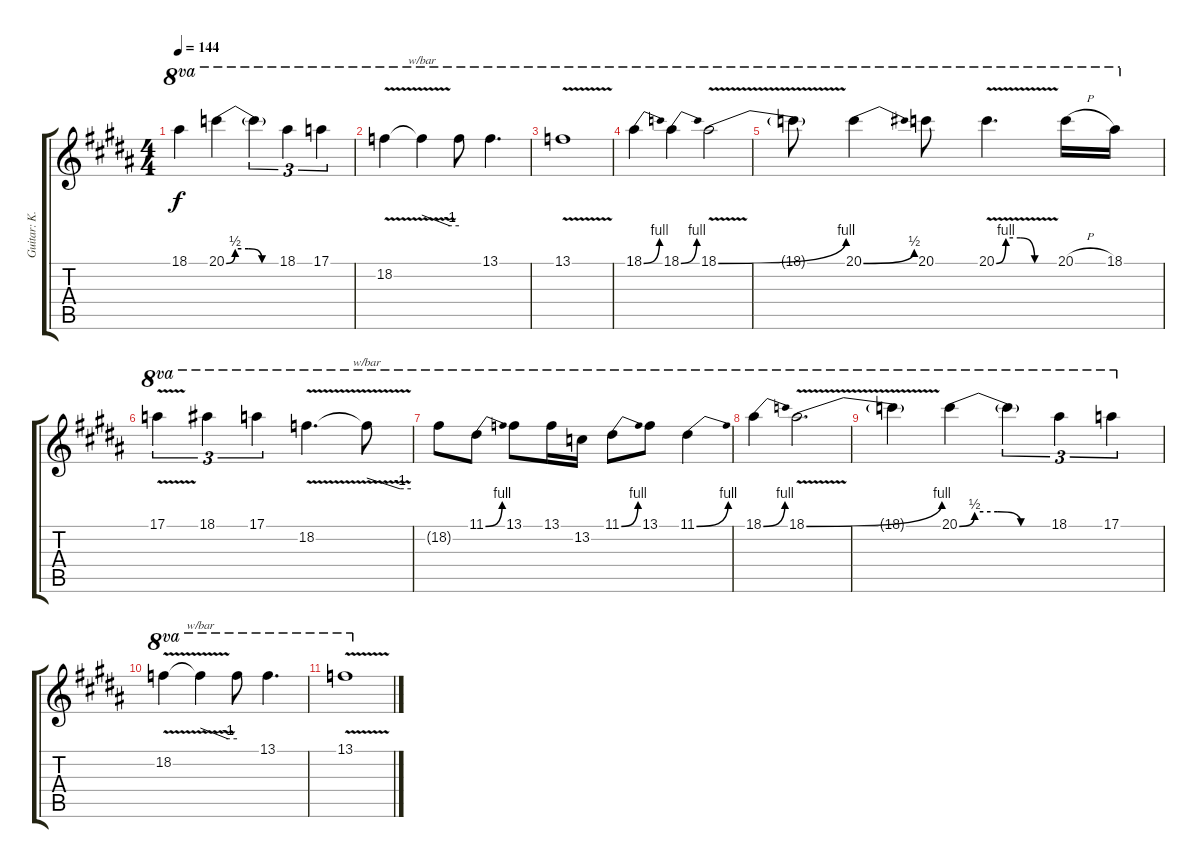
\track ("Guitar: K.K." "Guitar: K.") {instrument overdrivenguitar}
\staff {score tabs}
\tuning (E4 B3 G3 D3 A2 E2) {hide}
\ts (4 4)
\tempo 144
\clef g2
\ks b
18.1{t}.4{ot 8va dy f} 20.1{be (custom 0 0 10 2 25 2 40 0 60 0)}.4{ot 8va} 20.1{t}.4{tu (3 2) ot 8va} 18.1.4{tu (3 2) ot 8va} 17.1.4{tu (3 2) ot 8va} |
18.2{v}.4{ot 8va} 18.2{t}.4{tbe (custom default 0 0 45 -4 60 -4) ot 8va} 18.2{t}.8{ot 8va} 13.1.4{d ot 8va} |
13.1{v}.1{ot 8va} |
18.1{be (bend 0 0 60 4)}.4{ot 8va balance 8 instrument overdrivenguitar} 18.1{be (bend 0 0 60 4)}.4{ot 8va} 18.1{be (bend 0 0 60 4) v}.2{ot 8va} |
18.1{t}.8{ot 8va} 20.1{be (bend 0 0 60 2)}.4{ot 8va} 20.1.8{ot 8va} 20.1{be (custom 0 0 10 4 25 4 40 0 60 0) v}.4{d ot 8va} 20.1{h}.16{ot 8va} 18.1.16{ot 8va} |
17.1{v}.4{tu (3 2) ot 8va} 18.1.4{tu (3 2) ot 8va} 17.1.4{tu (3 2) ot 8va} 18.2{v}.4{d ot 8va} 18.2{t}.8{tbe (custom default 0 0 45 -4 60 -4) ot 8va} |
18.2{t}.8{ot 8va} 11.1{be (bend 0 0 60 4)}.8{ot 8va} 13.1.8{ot 8va} 13.1.16{ot 8va} 13.2.16{ot 8va} 11.1{be (bend 0 0 60 4)}.8{ot 8va} 13.1.8{ot 8va} 11.1{be (bend 0 0 60 4)}.4{ot 8va} |
18.1{be (bend 0 0 60 4)}.4{ot 8va} 18.1{be (bend 0 0 60 4) v}.2{d ot 8va} |
18.1{t}.4{ot 8va} 20.1{be (custom 0 0 10 2 25 2 40 0 60 0)}.4{ot 8va} 20.1{t}.4{tu (3 2) ot 8va} 18.1.4{tu (3 2) ot 8va} 17.1.4{tu (3 2) ot 8va} |
18.2{v}.4{ot 8va} 18.2{t}.4{tbe (custom default 0 0 45 -4 60 -4) ot 8va} 18.2{t}.8{ot 8va} 13.1.4{d ot 8va} |
13.1{v}.1{ot 8va}
